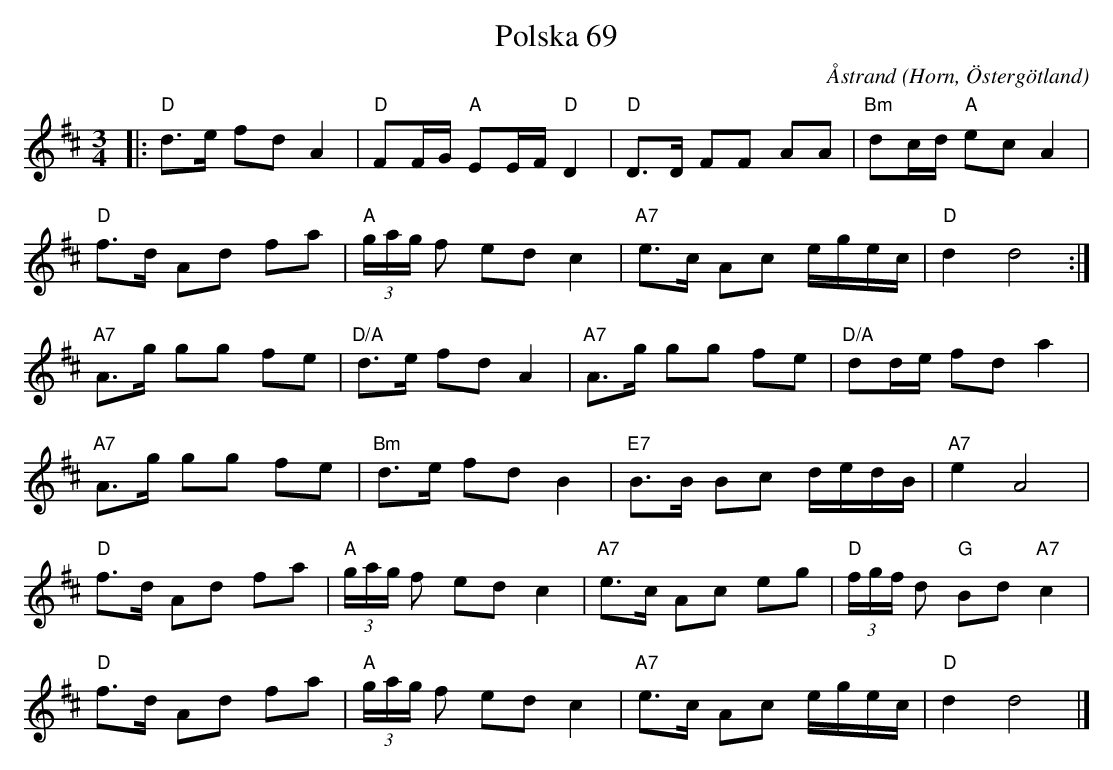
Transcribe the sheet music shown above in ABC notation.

X:1
T:Polska 69
C:Åstrand
O:Horn, Östergötland
M:3/4
L:1/8
K:D
V:1
|:"D"d>e fd A2|"D"FF/G/"A" EE/F/ "D"D2|"D"D>D FF AA|"Bm"dc/d/ "A"ec A2|
"D"f>d Ad fa|"A"(3g/a/g/ f ed c2|"A7"e>c Ac e/g/e/c/|"D"d2 d4:|
"A7"A>g gg fe|"D/A"d>e fd A2|"A7"A>g gg fe|"D/A" dd/e/ fd a2|
"A7"A>g gg fe|"Bm"d>e fd B2|"E7"B>B Bc d/e/d/B/|"A7" e2 A4|
"D"f>d Ad fa|"A"(3g/a/g/ f ed c2|"A7"e>c Ac eg|"D"(3f/g/f/ d "G"Bd "A7"c2|
"D"f>d Ad fa|"A"(3g/a/g/ f ed c2|"A7"e>c Ac e/g/e/c/|"D"d2 d4 |]
